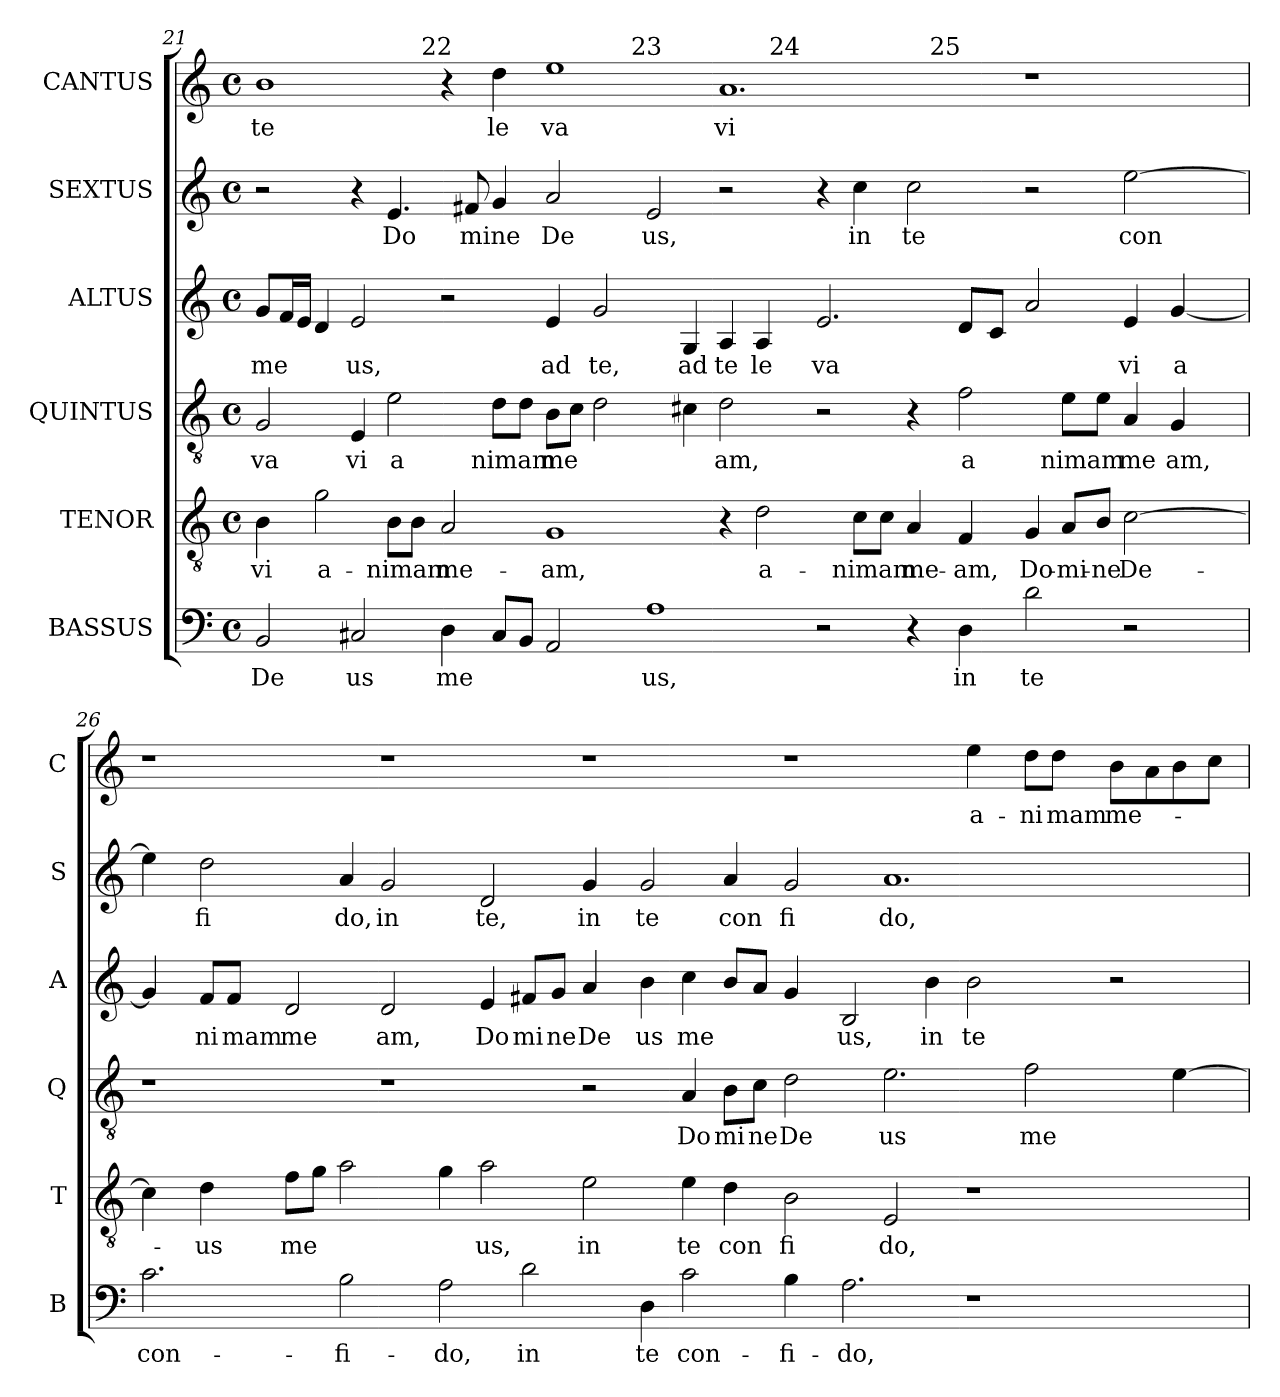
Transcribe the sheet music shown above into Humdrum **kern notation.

**kern	**text	**kern	**text	**kern	**text	**kern	**text	**kern	**text	**kern	**text
*part6	*part6	*part5	*part5	*part4	*part4	*part3	*part3	*part2	*part2	*part1	*part1
*staff6	*staff6	*staff5	*staff5	*staff4	*staff4	*staff3	*staff3	*staff2	*staff2	*staff1	*staff1
*I"BASSUS	*	*I"TENOR	*	*I"QUINTUS	*	*I"ALTUS	*	*I"SEXTUS	*	*I"CANTUS	*
*I'B	*	*I'T	*	*I'Q	*	*I'A	*	*I'S	*	*I'C	*
!!LO:LB:g=z
*clefF4	*	*clefGv2	*	*clefGv2	*	*clefG2	*	*clefG2	*	*clefG2	*
*M4/4	*	*M4/4	*	*M4/4	*	*M4/4	*	*M4/4	*	*M4/4	*
*met(c)	*	*met(c)	*	*met(c)	*	*met(c)	*	*met(c)	*	*met(c)	*
=21	=21	=21	=21	=21	=21	=21	=21	=21	=21	=21	=21
!	!LO:LY:b:cj	!	!LO:LY:b:cj	!	!LO:LY:b:cj	!	!LO:LY:b	!	!	!	!LO:LY:b:cj
*	*	*	*	*	*	*	*	*	*	*^	*
*	*	*	*	*	*	*	*	*	*	*	*^	*
*	*	*	*	*	*	*	*	*	*	*	*	*^	*
*	*	*	*	*	*	*	*	*	*	*	*	*	*^	*
2BB/	De	4B\	-vi	2G/	va	8g/L	me	2r	.	1b	2ryy	1ryy	1ryy	1ryy	te
.	.	.	.	.	.	16f/	.	.	.	.	.	.	.	.	.
.	.	.	.	.	.	16e/J	.	.	.	.	.	.	.	.	.
!	!	!	!LO:LY:b:cj	!	!	!	!	!	!	!	!	!	!	!	!
.	.	2g\	a-	.	.	4d/	.	.	.	.	.	.	.	.	.
!	!LO:LY:b:cj	!	!	!	!LO:LY:b:cj	!	!LO:LY:b:cj	!	!	!	!	!	!	!	!
2C#X/	us	.	.	4E/	vi	2e/	us,	4r	.	.	4ryy	.	.	.	.
!	!	!	!LO:LY:b	!	!LO:LY:b:cj	!	!	!	!LO:LY:b:cj	!	!	!	!	!	!
.	.	8B\L	-nimam	2e\	a	.	.	4.e/	Do	.	8ryy	.	.	.	.
.	.	8B\J	.	.	.	.	.	.	.	.	32ryy	.	.	.	.
!	!	!	!	!	!	!	!	!	!	!	!LO:TX:a:t=22	!	!	!	!
.	.	.	.	.	.	.	.	.	.	.	1ryy	.	.	.	.
!	!LO:LY:b	!	!LO:LY:b:cj	!	!	!	!	!	!	!	!	!	!	!	!
4D\	me	2A/	me-	.	.	2r	.	.	.	4r	.	2...ryy	1ryy	1ryy	.
!	!	!	!	!	!	!	!	!	!LO:LY:b:cj	!	!	!	!	!	!
.	.	.	.	.	.	.	.	8f#X/	mine	.	.	.	.	.	.
!	!	!	!	!	!LO:LY:b	!	!	!	!	!	!	!	!	!	!LO:LY:b:cj
8C#/L	.	.	.	8d\L	nimam	.	.	4g/	.	4dd\	.	.	.	.	le
8BB/J	.	.	.	8d\J	.	.	.	.	.	.	.	.	.	.	.
!	!	!	!LO:LY:b:cj	!	!LO:LY:b	!	!LO:LY:b:cj	!	!LO:LY:b:cj	!	!	!	!	!	!LO:LY:b:cj
2AA/	.	1G	-am,	8B\L	me	4e/	ad	2a/	De	1ee	.	.	.	.	va
.	.	.	.	8c\J	.	.	.	.	.	.	.	.	.	.	.
!	!	!	!	!	!	!	!LO:LY:b:cj	!	!	!	!	!	!	!	!
.	.	.	.	2d\	.	2g/	te,	.	.	.	.	.	.	.	.
.	.	.	.	.	.	.	.	.	.	.	1ryy	.	.	.	.
!	!	!	!	!	!	!	!	!	!	!	!	!LO:TX:a:t=23	!	!	!
.	.	.	.	.	.	.	.	.	.	.	.	1ryy	.	.	.
!	!LO:LY:b:cj	!	!	!	!	!	!	!	!LO:LY:b:cj	!	!	!	!	!	!
1A	us,	.	.	.	.	.	.	2e/	us,	.	.	.	2ryy	1ryy	.
!	!	!	!	!	!	!	!LO:LY:b:cj	!	!	!	!	!	!	!	!
.	.	.	.	4c#X\	.	4G/	ad	.	.	.	.	.	.	.	.
!	!	!	!	!	!LO:LY:b:cj	!	!LO:LY:b:cj	!	!	!	!	!	!	!	!LO:LY:b:cj
.	.	4r	.	2d\	am,	4A/	te	2r	.	1.a	.	.	4ryy	.	vi
!	!	!	!LO:LY:b:cj	!	!	!	!LO:LY:b:cj	!	!	!	!	!	!	!	!
.	.	2d\	a-	.	.	4A/	le	.	.	.	.	.	32.ryy	.	.
!	!	!	!	!	!	!	!	!	!	!	!	!	!LO:TX:a:t=24	!	!
.	.	.	.	.	.	.	.	.	.	.	.	.	1ryy	.	.
.	.	.	.	.	.	.	.	.	.	.	1ryy	.	.	.	.
.	.	.	.	.	.	.	.	.	.	.	.	1ryy	.	.	.
!	!	!	!	!	!	!	!LO:LY:b:cj	!	!	!	!	!	!	!	!
2r	.	.	.	2r	.	2.e/	va	4r	.	.	.	.	.	2ryy	.
!	!	!	!LO:LY:b	!	!	!	!	!	!LO:LY:b:cj	!	!	!	!	!	!
.	.	8c\L	-nimam	.	.	.	.	4cc\	in	.	.	.	.	.	.
.	.	8c\J	.	.	.	.	.	.	.	.	.	.	.	.	.
!	!	!	!LO:LY:b:cj	!	!	!	!	!	!LO:LY:b:cj	!	!	!	!	!	!
4r	.	4A/	me-	4r	.	.	.	2cc\	te	.	.	.	.	16ryy	.
.	.	.	.	.	.	.	.	.	.	.	.	.	.	64ryy	.
!	!	!	!	!	!	!	!	!	!	!	!	!	!	!LO:TX:a:t=25	!
.	.	.	.	.	.	.	.	.	.	.	.	.	.	1ryy	.
!	!LO:LY:b:cj	!	!LO:LY:b:cj	!	!LO:LY:b:cj	!	!	!	!	!	!	!	!	!	!
4D\	in	4F/	-am,	2f\	a	8d/L	.	.	.	.	.	.	.	.	.
.	.	.	.	.	.	.	.	.	.	.	.	.	1ryy	.	.
.	.	.	.	.	.	8c/J	.	.	.	.	.	.	.	.	.
.	.	.	.	.	.	.	.	.	.	.	1ryy	.	.	.	.
.	.	.	.	.	.	.	.	.	.	.	.	1ryy	.	.	.
!	!LO:LY:b:cj	!	!LO:LY:b:cj	!	!	!	!	!	!	!	!	!	!	!	!
2d\	te	4G/	Do-	.	.	2a/	.	2r	.	1r	.	.	.	.	.
!	!	!	!LO:LY:b:cj	!	!LO:LY:b	!	!	!	!	!	!	!	!	!	!
.	.	8A/L	-mi-	8e\L	nimam	.	.	.	.	.	.	.	.	.	.
!	!	!	!LO:LY:b:cj	!	!	!	!	!	!	!	!	!	!	!	!
.	.	8B/J	-ne	8e\J	.	.	.	.	.	.	.	.	.	.	.
!	!	!	!LO:LY:b	!	!LO:LY:b:cj	!	!LO:LY:b:cj	!	!LO:LY:b	!	!	!	!	!	!
2r	.	[<2c\	De-	4A/	me	4e/	vi	[>2ee\	con	.	.	.	.	.	.
.	.	.	.	.	.	.	.	.	.	.	.	.	.	4ryy	.
!	!	!	!	!	!LO:LY:b:cj	!	!LO:LY:b:cj	!	!	!	!	!	!	!	!
.	.	.	.	4G/	am,	[>4g/	a	.	.	.	.	.	.	.	.
.	.	.	.	.	.	.	.	.	.	.	.	.	8ryy	.	.
.	.	.	.	.	.	.	.	.	.	.	.	.	.	8ryy	.
.	.	.	.	.	.	.	.	.	.	.	16.ryy	.	.	.	.
.	.	.	.	.	.	.	.	.	.	.	.	.	16ryy	.	.
.	.	.	.	.	.	.	.	.	.	.	.	16ryy	.	.	.
.	.	.	.	.	.	.	.	.	.	.	.	.	.	32.ryy	.
.	.	.	.	.	.	.	.	.	.	.	.	.	64ryy	.	.
!!LO:PB:g=z
=26	=26	=26	=26	=26	=26	=26	=26	=26	=26	=26	=26	=26	=26	=26	=26
!	!LO:LY:b:cj	!	!	!	!	!	!	!	!	!	!	!	!	!	!
*	*	*^	*	*	*	*^	*	*^	*	*v	*v	*v	*v	*v	*
2.c\	con-	4c\]	32.ryy	.	1r	.	4g/]	32.ryy	.	4ee\]	16ryy	.	1r	.
.	.	.	1ryy	.	.	.	.	1ryy	.	.	.	.	.	.
.	.	.	.	.	.	.	.	.	.	.	1ryy	.	.	.
!	!	!	!	!LO:LY:b:cj	!	!	!	!	!LO:LY:b:cj	!	!	!LO:LY:b:cj	!	!
.	.	4d\	.	-us	.	.	8f/L	.	ni	2dd\	.	fi	.	.
!	!	!	!	!	!	!	!	!	!LO:LY:b:cj	!	!	!	!	!
.	.	.	.	.	.	.	8f/J	.	mam	.	.	.	.	.
!	!	!	!	!LO:LY:b	!	!	!	!	!LO:LY:b:cj	!	!	!	!	!
.	.	8f\L	.	me	.	.	2d/	.	me	.	.	.	.	.
.	.	8g\J	.	.	.	.	.	.	.	.	.	.	.	.
!	!LO:LY:b:cj	!	!	!	!	!	!	!	!	!	!	!LO:LY:b:cj	!	!
2B\	-fi-	2a\	.	.	.	.	.	.	.	4a/	.	do,	.	.
!	!	!	!	!	!	!	!	!	!LO:LY:b:cj	!	!	!LO:LY:b:cj	!	!
.	.	.	.	.	1r	.	2d/	.	am,	2g/	.	in	1r	.
.	.	.	1ryy	.	.	.	.	1ryy	.	.	.	.	.	.
.	.	.	.	.	.	.	.	.	.	.	1ryy	.	.	.
!	!LO:LY:b:cj	!	!	!	!	!	!	!	!	!	!	!	!	!
2A\	-do,	4g\	.	.	.	.	.	.	.	.	.	.	.	.
!	!	!	!	!LO:LY:b:cj	!	!	!	!	!LO:LY:b:cj	!	!	!LO:LY:b:cj	!	!
.	.	2a\	.	us,	.	.	4e/	.	Do	2d/	.	te,	.	.
!	!LO:LY:b:cj	!	!	!	!	!	!	!	!LO:LY:b:cj	!	!	!	!	!
2d\	in	.	.	.	.	.	8f#X/L	.	mi	.	.	.	.	.
!	!	!	!	!	!	!	!	!	!LO:LY:b:cj	!	!	!	!	!
.	.	.	.	.	.	.	8g/J	.	ne	.	.	.	.	.
!	!	!	!	!LO:LY:b:cj	!	!	!	!	!LO:LY:b:cj	!	!	!LO:LY:b:cj	!	!
.	.	2e\	.	in	2r	.	4a/	.	De	4g/	.	in	1r	.
.	.	.	1ryy	.	.	.	.	1ryy	.	.	.	.	.	.
.	.	.	.	.	.	.	.	.	.	.	1ryy	.	.	.
!	!LO:LY:b:cj	!	!	!	!	!	!	!	!LO:LY:b:cj	!	!	!LO:LY:b:cj	!	!
4D\	te	.	.	.	.	.	4b\	.	us	2g/	.	te	.	.
!	!LO:LY:b:cj	!	!	!LO:LY:b:cj	!	!LO:LY:b:cj	!	!	!LO:LY:b	!	!	!	!	!
2c\	con-	4e\	.	te	4A/	Do	4cc\	.	me	.	.	.	.	.
!	!	!	!	!LO:LY:b:cj	!	!LO:LY:b:cj	!	!	!	!	!	!LO:LY:b:cj	!	!
.	.	4d\	.	con	8B\L	mi	8b/L	.	.	4a/	.	con	.	.
!	!	!	!	!	!	!LO:LY:b:cj	!	!	!	!	!	!	!	!
.	.	.	.	.	8c\J	ne	8a/J	.	.	.	.	.	.	.
!	!LO:LY:b:cj	!	!	!LO:LY:b:cj	!	!LO:LY:b:cj	!	!	!	!	!	!LO:LY:b:cj	!	!
4B\	-fi-	2B\	.	fi	2d\	De	4g/	.	.	2g/	.	fi	1r	.
.	.	.	1ryy	.	.	.	.	1ryy	.	.	.	.	.	.
.	.	.	.	.	.	.	.	.	.	.	1ryy	.	.	.
!	!LO:LY:b:cj	!	!	!	!	!	!	!	!LO:LY:b:cj	!	!	!	!	!
2.A\	-do,	.	.	.	.	.	2B/	.	us,	.	.	.	.	.
!	!	!	!	!LO:LY:b:cj	!	!LO:LY:b:cj	!	!	!	!	!	!LO:LY:b:cj	!	!
.	.	2E/	.	do,	2.e\	us	.	.	.	1.a	.	do,	.	.
!	!	!	!	!	!	!	!	!	!LO:LY:b:cj	!	!	!	!	!
.	.	.	.	.	.	.	4b\	.	in	.	.	.	.	.
!	!	!	!	!	!	!	!	!	!LO:LY:b:cj	!	!	!	!	!LO:LY:b:cj
1r	.	1r	.	.	.	.	2b\	.	te	.	.	.	4ee\	a-
.	.	.	2ryy	.	.	.	.	2ryy	.	.	.	.	.	.
.	.	.	.	.	.	.	.	.	.	.	2...ryy	.	.	.
!	!	!	!	!	!	!LO:LY:b	!	!	!	!	!	!	!	!LO:LY:b:cj
.	.	.	.	.	2f\	me	.	.	.	.	.	.	8dd\L	-ni
!	!	!	!	!	!	!	!	!	!	!	!	!	!	!LO:LY:b:cj
.	.	.	.	.	.	.	.	.	.	.	.	.	8dd\J	mam
!	!	!	!	!	!	!	!	!	!	!	!	!	!	!LO:LY:b
.	.	.	.	.	.	.	2r	.	.	.	.	.	8b\L	me-
.	.	.	4ryy	.	.	.	.	4ryy	.	.	.	.	.	.
.	.	.	.	.	.	.	.	.	.	.	.	.	8a\	.
.	.	.	.	.	[>4e\	.	.	.	.	.	.	.	8b\	.
.	.	.	8ryy	.	.	.	.	8ryy	.	.	.	.	.	.
.	.	.	.	.	.	.	.	.	.	.	.	.	8cc\J	.
.	.	.	16ryy	.	.	.	.	16ryy	.	.	.	.	.	.
.	.	.	64ryy	.	.	.	.	64ryy	.	.	.	.	.	.
*	*	*	*	*	*	*	*v	*v	*	*	*	*	*	*
*	*	*v	*v	*	*	*	*	*	*v	*v	*	*	*
=	=	=	=	=	=	=	=	=	=	=	=
*-	*-	*-	*-	*-	*-	*-	*-	*-	*-	*-	*-
